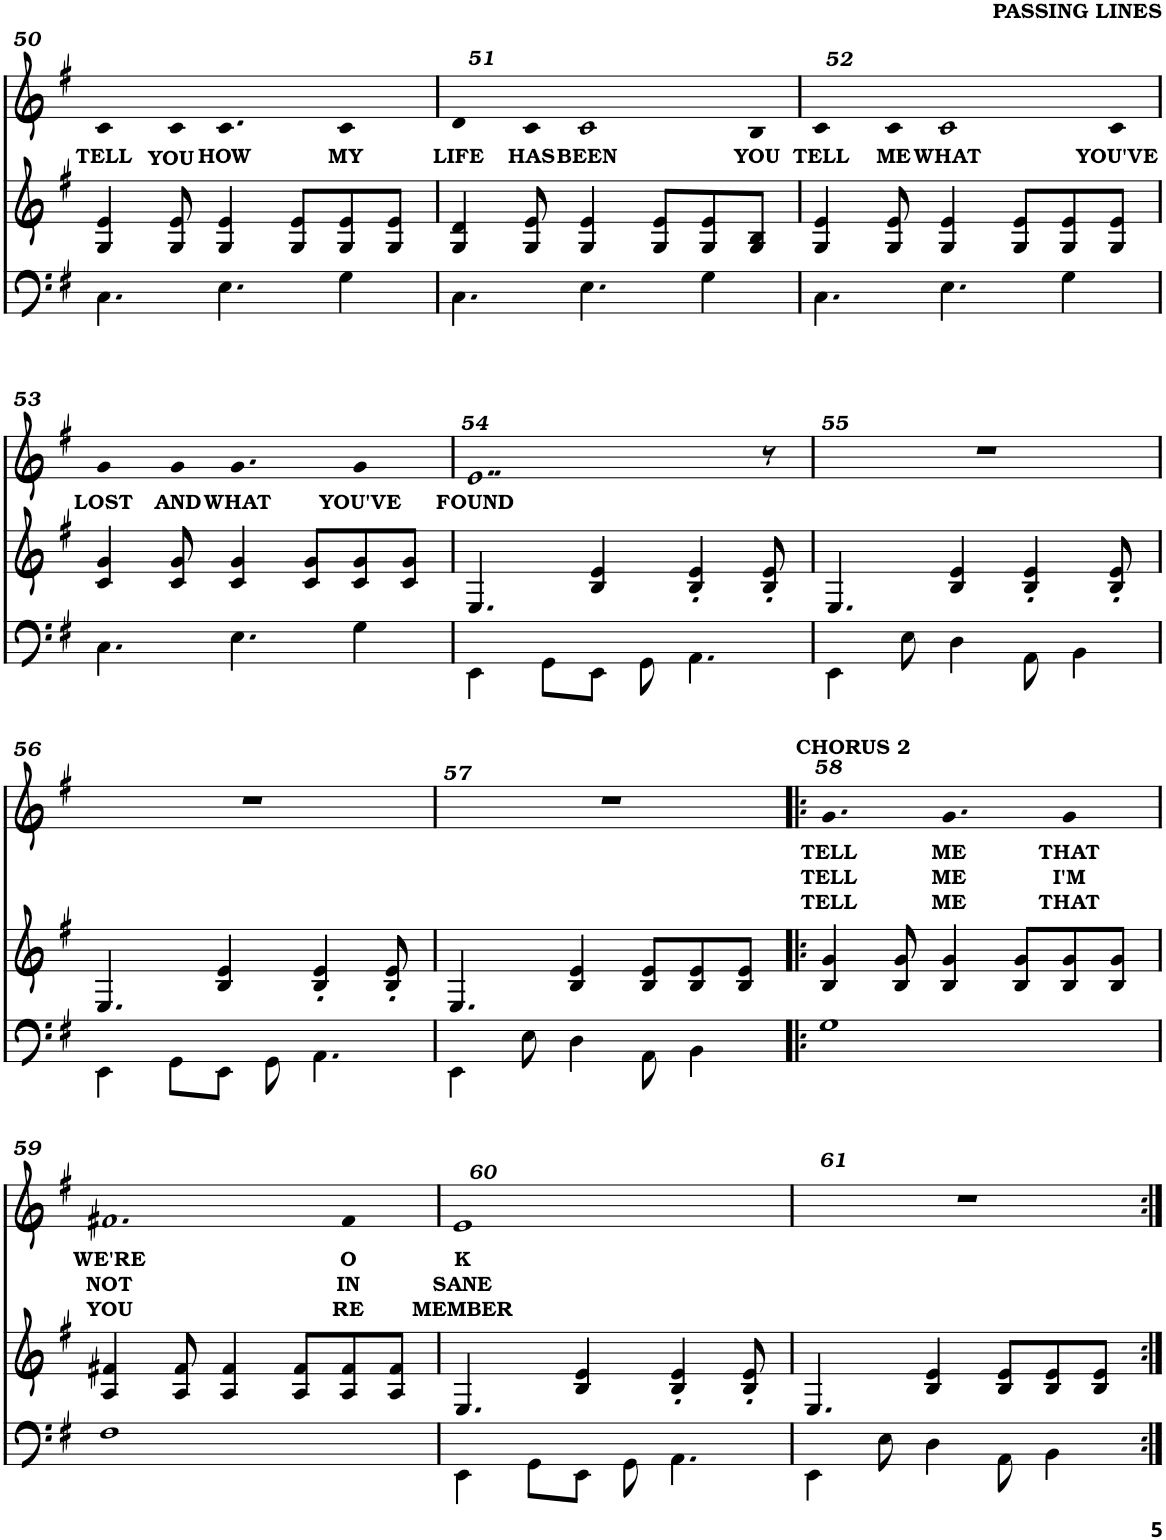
**kern	**kern	**kern	**text	**text	**text
*part3	*part2	*part1	*part1	*part1	*part1
*staff3	*staff2	*staff1	*staff1	*staff1	*staff1
*I"Electric Bass	*I"Electric Guitar	*I"Tenor	*	*	*
*I'Elec b	*I'Elec Gtr	*	*	*	*
!!LO:PB:g=z
*clefF4	*clefG2	*clefG2	*	*	*
*Trd7c12	*	*	*	*	*
*k[f#]	*k[f#]	*k[f#]	*	*	*
*M4/4	*M4/4	*M4/4	*	*	*
=50	=50	=50	=50	=50	=50
!	!	!	!LO:LY:b	!	!
4.C\	4G/ 4e/	4c	TELL	.	.
!	!	!	!LO:LY:b	!	!
.	8G/ 8e/	8c	YOU	.	.
!	!	!	!LO:LY:b	!	!
4.E\	4G/ 4e/	4.c	HOW	.	.
.	8G/ 8e/L	.	.	.	.
!	!	!	!LO:LY:b	!	!
4G\	8G/ 8e/	4c	MY	.	.
.	8G/ 8e/J	.	.	.	.
=51	=51	=51	=51	=51	=51
!	!	!	!LO:LY:b	!	!
4.C\	4G/ 4d/	4d	LIFE	.	.
!	!	!	!LO:LY:b	!	!
.	8G/ 8e/	8c	HAS	.	.
!	!	!	!LO:LY:b	!	!
4.E\	4G/ 4e/	2c	BEEN	.	.
.	8G/ 8e/L	.	.	.	.
4G\	8G/ 8e/	.	.	.	.
!	!	!	!LO:LY:b	!	!
.	8G/ 8B/J	8B	YOU	.	.
=52	=52	=52	=52	=52	=52
!	!	!	!LO:LY:b	!	!
4.C\	4G/ 4e/	4c	TELL	.	.
!	!	!	!LO:LY:b	!	!
.	8G/ 8e/	8c	ME	.	.
!	!	!	!LO:LY:b	!	!
4.E\	4G/ 4e/	2c	WHAT	.	.
.	8G/ 8e/L	.	.	.	.
4G\	8G/ 8e/	.	.	.	.
!	!	!	!LO:LY:b	!	!
.	8G/ 8e/J	8c	YOU'VE	.	.
!!LO:LB:g=z
=53	=53	=53	=53	=53	=53
!	!	!	!LO:LY:b	!	!
4.C\	4c/ 4g/	4g	LOST	.	.
!	!	!	!LO:LY:b	!	!
.	8c/ 8g/	8g	AND	.	.
!	!	!	!LO:LY:b	!	!
4.E\	4c/ 4g/	4.g	WHAT	.	.
.	8c/ 8g/L	.	.	.	.
!	!	!	!LO:LY:b	!	!
4G\	8c/ 8g/	4g	YOU'VE	.	.
.	8c/ 8g/J	.	.	.	.
=54	=54	=54	=54	=54	=54
!	!	!	!LO:LY:b	!	!
4EE\	4.E/	2..e	FOUND	.	.
8GG\L	.	.	.	.	.
8EE\J	4B/ 4e/	.	.	.	.
8GG\	.	.	.	.	.
4.AA\	4B/' 4e/'	.	.	.	.
.	8B/' 8e/'	8r	.	.	.
=55	=55	=55	=55	=55	=55
4EE\	4.E/	1r	.	.	.
8E\	.	.	.	.	.
4D\	4B/ 4e/	.	.	.	.
8AA\	4B/' 4e/'	.	.	.	.
4BB\	.	.	.	.	.
.	8B/' 8e/'	.	.	.	.
!!LO:LB:g=z
=56	=56	=56	=56	=56	=56
4EE\	4.E/	1r	.	.	.
8GG\L	.	.	.	.	.
8EE\J	4B/ 4e/	.	.	.	.
8GG\	.	.	.	.	.
4.AA\	4B/' 4e/'	.	.	.	.
.	8B/' 8e/'	.	.	.	.
=57	=57	=57	=57	=57	=57
4EE\	4.E/	1r	.	.	.
8E\	.	.	.	.	.
4D\	4B/ 4e/	.	.	.	.
8AA\	8B/ 8e/L	.	.	.	.
4BB\	8B/ 8e/	.	.	.	.
.	8B/ 8e/J	.	.	.	.
=58!|:	=58!|:	=58!|:	=58!|:	=58!|:	=58!|:
!	!	!LO:TX:a:B:t=CHORUS 2	!	!	!
!	!	!	!LO:LY:b	!LO:LY:b	!LO:LY:b
1G	4B/ 4g/	4.g	TELL	TELL	TELL
.	8B/ 8g/	.	.	.	.
!	!	!	!LO:LY:b	!LO:LY:b	!LO:LY:b
.	4B/ 4g/	4.g	ME	ME	ME
.	8B/ 8g/L	.	.	.	.
!	!	!	!LO:LY:b	!LO:LY:b	!LO:LY:b
.	8B/ 8g/	4g	THAT	I'M	THAT
.	8B/ 8g/J	.	.	.	.
!!LO:LB:g=z
=59	=59	=59	=59	=59	=59
!	!	!	!LO:LY:b	!LO:LY:b	!LO:LY:b
1F#	4A/ 4f#X/	2.f#X	WE'RE	NOT	YOU
.	8A/ 8f#/	.	.	.	.
.	4A/ 4f#/	.	.	.	.
.	8A/ 8f#/L	.	.	.	.
!	!	!	!LO:LY:b	!LO:LY:b	!LO:LY:b
.	8A/ 8f#/	4f#	O	IN	RE
.	8A/ 8f#/J	.	.	.	.
=60	=60	=60	=60	=60	=60
!	!	!	!LO:LY:b	!LO:LY:b	!LO:LY:b
4EE\	4.E/	1e	K	SANE	MEMBER
8GG\L	.	.	.	.	.
8EE\J	4B/ 4e/	.	.	.	.
8GG\	.	.	.	.	.
4.AA\	4B/' 4e/'	.	.	.	.
.	8B/' 8e/'	.	.	.	.
=61	=61	=61	=61	=61	=61
4EE\	4.E/	1r	.	.	.
8E\	.	.	.	.	.
4D\	4B/ 4e/	.	.	.	.
8AA\	8B/ 8e/L	.	.	.	.
4BB\	8B/ 8e/	.	.	.	.
.	8B/ 8e/J	.	.	.	.
=:|!	=:|!	=:|!	=:|!	=:|!	=:|!
*-	*-	*-	*-	*-	*-
